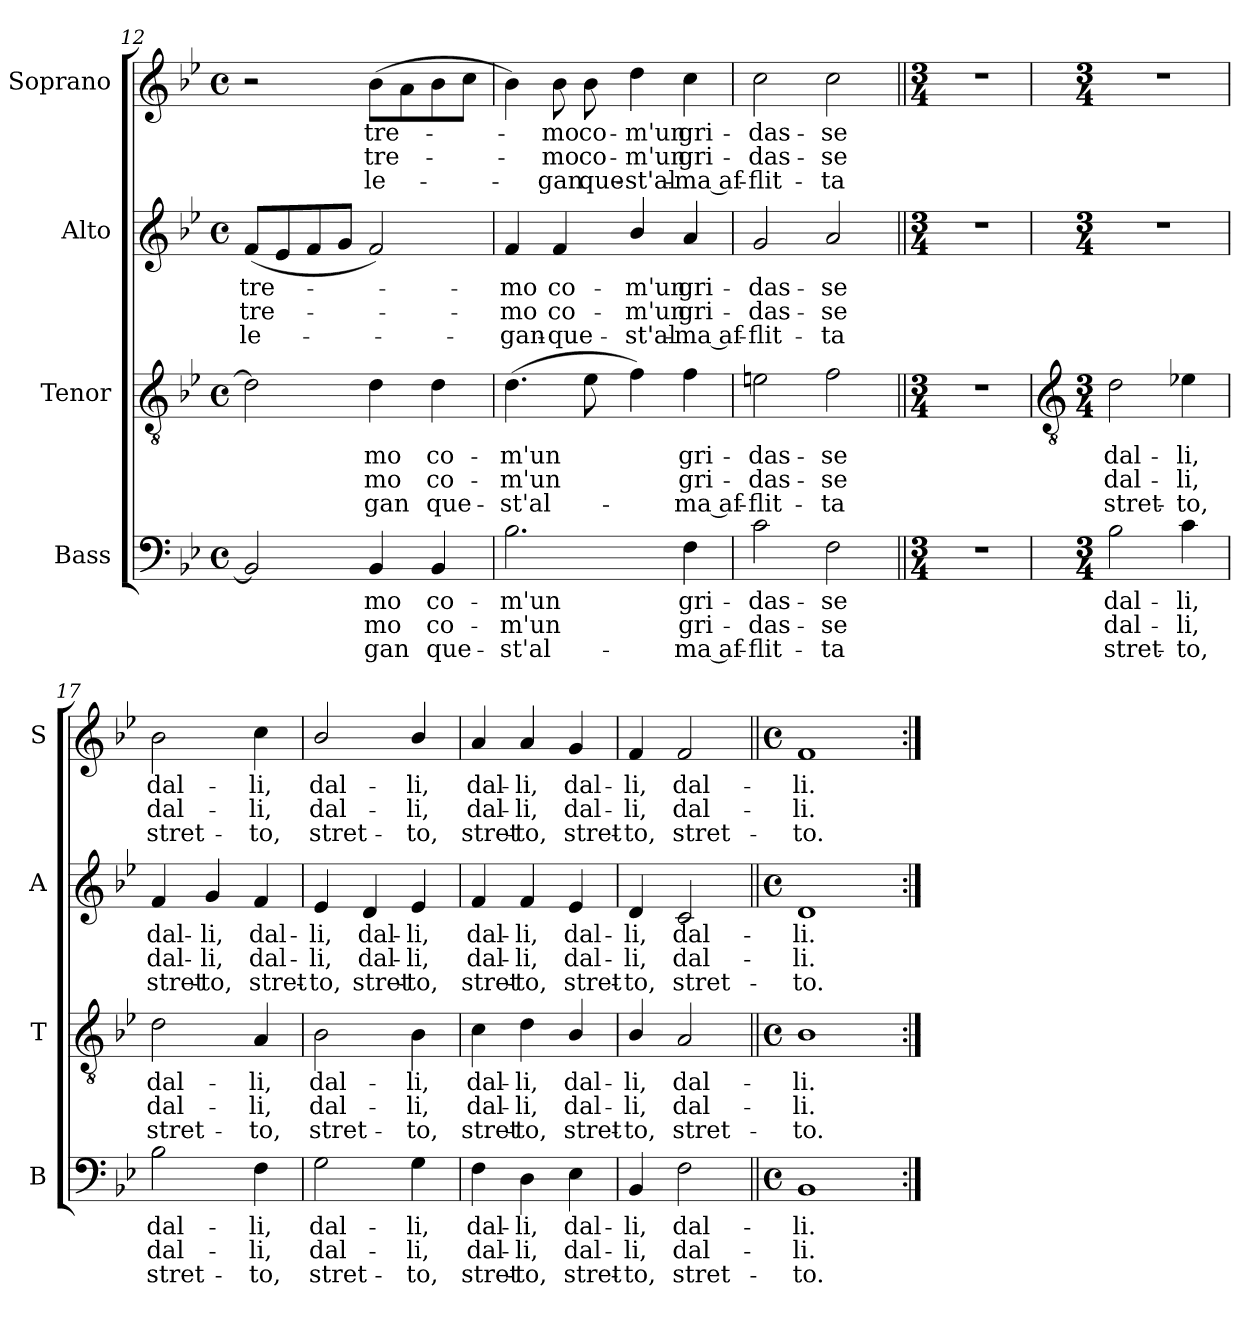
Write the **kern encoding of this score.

**kern	**text	**text	**text	**kern	**text	**text	**text	**kern	**text	**text	**text	**kern	**text	**text	**text
*part4	*part4	*part4	*part4	*part3	*part3	*part3	*part3	*part2	*part2	*part2	*part2	*part1	*part1	*part1	*part1
*staff4	*staff4	*staff4	*staff4	*staff3	*staff3	*staff3	*staff3	*staff2	*staff2	*staff2	*staff2	*staff1	*staff1	*staff1	*staff1
*I"Bass	*	*	*	*I"Tenor	*	*	*	*I"Alto	*	*	*	*I"Soprano	*	*	*
*I'B	*	*	*	*I'T	*	*	*	*I'A	*	*	*	*I'S	*	*	*
*clefF4	*	*	*	*clefGv2	*	*	*	*clefG2	*	*	*	*clefG2	*	*	*
*k[b-e-]	*	*	*	*k[b-e-]	*	*	*	*k[b-e-]	*	*	*	*k[b-e-]	*	*	*
*B-:	*	*	*	*B-:	*	*	*	*B-:	*	*	*	*B-:	*	*	*
*M4/4	*	*	*	*M4/4	*	*	*	*M4/4	*	*	*	*M4/4	*	*	*
*met(c)	*	*	*	*met(c)	*	*	*	*met(c)	*	*	*	*met(c)	*	*	*
=12	=12	=12	=12	=12	=12	=12	=12	=12	=12	=12	=12	=12	=12	=12	=12
!	!	!	!	!	!	!	!	!	!LO:LY:b	!LO:LY:b	!LO:LY:b	!	!	!	!
2BB-]	.	.	.	2d]	.	.	.	(<8fL	tre-	tre-	le-	2r	.	.	.
.	.	.	.	.	.	.	.	8e-	.	.	.	.	.	.	.
.	.	.	.	.	.	.	.	8f	.	.	.	.	.	.	.
.	.	.	.	.	.	.	.	8gJ	.	.	.	.	.	.	.
!	!LO:LY:b	!LO:LY:b	!LO:LY:b	!	!LO:LY:b	!LO:LY:b	!LO:LY:b	!	!	!	!	!	!LO:LY:b	!LO:LY:b	!LO:LY:b
4BB-	mo	mo	gan	4d	mo	mo	gan	2f)	.	.	.	(>8b-L	tre-	tre-	le-
.	.	.	.	.	.	.	.	.	.	.	.	8a	.	.	.
!	!LO:LY:b	!LO:LY:b	!LO:LY:b	!	!LO:LY:b	!LO:LY:b	!LO:LY:b	!	!	!	!	!	!	!	!
4BB-	co-	-co-	-que-	4d	co-	-co-	-que-	.	.	.	.	8b-	.	.	.
.	.	.	.	.	.	.	.	.	.	.	.	8ccJ	.	.	.
=13	=13	=13	=13	=13	=13	=13	=13	=13	=13	=13	=13	=13	=13	=13	=13
!	!LO:LY:b	!LO:LY:b	!LO:LY:b	!	!LO:LY:b	!LO:LY:b	!LO:LY:b	!	!LO:LY:b	!LO:LY:b	!LO:LY:b	!	!	!	!
2.B-	-m'un	m'un	st'al-	(>4.d	-m'un	m'un	st'al-	4f	mo	mo	gan-	4b-)	.	.	.
!	!	!	!	!	!	!	!	!	!LO:LY:b	!LO:LY:b	!LO:LY:b	!	!LO:LY:b	!LO:LY:b	!LO:LY:b
.	.	.	.	.	.	.	.	4f	-co-	-co-	-que-	8b-	mo	mo	gan
!	!	!	!	!	!	!	!	!	!	!	!	!	!LO:LY:b	!LO:LY:b	!LO:LY:b
.	.	.	.	8e-	.	.	.	.	.	.	.	8b-	co-	-co-	-que-
!	!	!	!	!	!	!	!	!	!LO:LY:b	!LO:LY:b	!LO:LY:b	!	!LO:LY:b	!LO:LY:b	!LO:LY:b
.	.	.	.	4f)	.	.	.	4b-/	-m'un	m'un	st'al-	4dd	-m'un	m'un	st'al-
!	!LO:LY:b	!LO:LY:b	!LO:LY:b	!	!LO:LY:b	!LO:LY:b	!LO:LY:b	!	!LO:LY:b	!LO:LY:b	!LO:LY:b	!	!LO:LY:b	!LO:LY:b	!LO:LY:b
4F	-gri-	-gri-	-ma af-	4f	gri-	-gri-	-ma af-	4a	-gri-	-gri-	-ma af-	4cc	-gri-	-gri-	-ma af-
=14	=14	=14	=14	=14	=14	=14	=14	=14	=14	=14	=14	=14	=14	=14	=14
!	!LO:LY:b	!LO:LY:b	!LO:LY:b	!	!LO:LY:b	!LO:LY:b	!LO:LY:b	!	!LO:LY:b	!LO:LY:b	!LO:LY:b	!	!LO:LY:b	!LO:LY:b	!LO:LY:b
2c	-das-	-das-	-flit-	2en	-das-	-das-	-flit-	2g	-das-	-das-	-flit-	2cc	-das-	-das-	-flit-
!	!LO:LY:b	!LO:LY:b	!LO:LY:b	!	!LO:LY:b	!LO:LY:b	!LO:LY:b	!	!LO:LY:b	!LO:LY:b	!LO:LY:b	!	!LO:LY:b	!LO:LY:b	!LO:LY:b
2F	-se	se	ta	2f	-se	se	ta	2a	-se	se	ta	2cc	-se	se	ta
=15||	=15||	=15||	=15||	=15||	=15||	=15||	=15||	=15||	=15||	=15||	=15||	=15||	=15||	=15||	=15||
*M3/4	*	*	*	*M3/4	*	*	*	*M3/4	*	*	*	*M3/4	*	*	*
2.r	.	.	.	2.r	.	.	.	2.r	.	.	.	2.r	.	.	.
!!LO:LB:g=z
=16	=16	=16	=16	=16	=16	=16	=16	=16	=16	=16	=16	=16	=16	=16	=16
*	*	*	*	*clefGv2	*	*	*	*	*	*	*	*	*	*	*
*M3/4	*	*	*	*M3/4	*	*	*	*M3/4	*	*	*	*M3/4	*	*	*
!	!LO:LY:b	!LO:LY:b	!LO:LY:b	!	!LO:LY:b	!LO:LY:b	!LO:LY:b	!LO:N:vis=1	!	!	!	!LO:N:vis=1	!	!	!
2B-	dal-	-dal-	-stret-	2d	dal-	-dal-	-stret-	2.r	.	.	.	2.r	.	.	.
!	!LO:LY:b	!LO:LY:b	!LO:LY:b	!	!LO:LY:b	!LO:LY:b	!LO:LY:b	!	!	!	!	!	!	!	!
4c	-li,	li,	to,	4e-X	-li,	li,	to,	.	.	.	.	.	.	.	.
=17	=17	=17	=17	=17	=17	=17	=17	=17	=17	=17	=17	=17	=17	=17	=17
!	!LO:LY:b	!LO:LY:b	!LO:LY:b	!	!LO:LY:b	!LO:LY:b	!LO:LY:b	!	!LO:LY:b	!LO:LY:b	!LO:LY:b	!	!LO:LY:b	!LO:LY:b	!LO:LY:b
2B-	dal-	-dal-	-stret-	2d	dal-	-dal-	-stret-	4f	dal-	-dal-	-stret-	2b-	dal-	-dal-	-stret-
!	!	!	!	!	!	!	!	!	!LO:LY:b	!LO:LY:b	!LO:LY:b	!	!	!	!
.	.	.	.	.	.	.	.	4g	-li,	li,	to,	.	.	.	.
!	!LO:LY:b	!LO:LY:b	!LO:LY:b	!	!LO:LY:b	!LO:LY:b	!LO:LY:b	!	!LO:LY:b	!LO:LY:b	!LO:LY:b	!	!LO:LY:b	!LO:LY:b	!LO:LY:b
4F	-li,	li,	to,	4A	-li,	li,	to,	4f	dal-	-dal-	-stret-	4cc	-li,	li,	to,
=18	=18	=18	=18	=18	=18	=18	=18	=18	=18	=18	=18	=18	=18	=18	=18
!	!LO:LY:b	!LO:LY:b	!LO:LY:b	!	!LO:LY:b	!LO:LY:b	!LO:LY:b	!	!LO:LY:b	!LO:LY:b	!LO:LY:b	!	!LO:LY:b	!LO:LY:b	!LO:LY:b
2G	dal-	-dal-	-stret-	2B-	dal-	-dal-	-stret-	4e-	-li,	li,	to,	2b-/	dal-	-dal-	-stret-
!	!	!	!	!	!	!	!	!	!LO:LY:b	!LO:LY:b	!LO:LY:b	!	!	!	!
.	.	.	.	.	.	.	.	4d	dal-	-dal-	-stret-	.	.	.	.
!	!LO:LY:b	!LO:LY:b	!LO:LY:b	!	!LO:LY:b	!LO:LY:b	!LO:LY:b	!	!LO:LY:b	!LO:LY:b	!LO:LY:b	!	!LO:LY:b	!LO:LY:b	!LO:LY:b
4G	-li,	li,	to,	4B-	-li,	li,	to,	4e-	-li,	li,	to,	4b-/	-li,	li,	to,
=19	=19	=19	=19	=19	=19	=19	=19	=19	=19	=19	=19	=19	=19	=19	=19
!	!LO:LY:b	!LO:LY:b	!LO:LY:b	!	!LO:LY:b	!LO:LY:b	!LO:LY:b	!	!LO:LY:b	!LO:LY:b	!LO:LY:b	!	!LO:LY:b	!LO:LY:b	!LO:LY:b
4F	dal-	-dal-	-stret-	4c	dal-	-dal-	-stret-	4f	dal-	-dal-	-stret-	4a	dal-	-dal-	-stret-
!	!LO:LY:b	!LO:LY:b	!LO:LY:b	!	!LO:LY:b	!LO:LY:b	!LO:LY:b	!	!LO:LY:b	!LO:LY:b	!LO:LY:b	!	!LO:LY:b	!LO:LY:b	!LO:LY:b
4D	-li,	li,	to,	4d	-li,	li,	to,	4f	-li,	li,	to,	4a	-li,	li,	to,
!	!LO:LY:b	!LO:LY:b	!LO:LY:b	!	!LO:LY:b	!LO:LY:b	!LO:LY:b	!	!LO:LY:b	!LO:LY:b	!LO:LY:b	!	!LO:LY:b	!LO:LY:b	!LO:LY:b
4E-	dal-	-dal-	-stret-	4B-/	dal-	-dal-	-stret-	4e-	dal-	-dal-	-stret-	4g	dal-	-dal-	-stret-
=20	=20	=20	=20	=20	=20	=20	=20	=20	=20	=20	=20	=20	=20	=20	=20
!	!LO:LY:b	!LO:LY:b	!LO:LY:b	!	!LO:LY:b	!LO:LY:b	!LO:LY:b	!	!LO:LY:b	!LO:LY:b	!LO:LY:b	!	!LO:LY:b	!LO:LY:b	!LO:LY:b
4BB-	-li,	li,	to,	4B-/	-li,	li,	to,	4d	-li,	li,	to,	4f	-li,	li,	to,
!	!LO:LY:b	!LO:LY:b	!LO:LY:b	!	!LO:LY:b	!LO:LY:b	!LO:LY:b	!	!LO:LY:b	!LO:LY:b	!LO:LY:b	!	!LO:LY:b	!LO:LY:b	!LO:LY:b
2F	dal-	-dal-	-stret-	2A	dal-	-dal-	-stret-	2c	dal-	-dal-	-stret-	2f	dal-	-dal-	-stret-
=21||	=21||	=21||	=21||	=21||	=21||	=21||	=21||	=21||	=21||	=21||	=21||	=21||	=21||	=21||	=21||
*M4/4	*	*	*	*M4/4	*	*	*	*M4/4	*	*	*	*M4/4	*	*	*
*met(c)	*	*	*	*met(c)	*	*	*	*met(c)	*	*	*	*met(c)	*	*	*
!	!LO:LY:b	!LO:LY:b	!LO:LY:b	!	!LO:LY:b	!LO:LY:b	!LO:LY:b	!	!LO:LY:b	!LO:LY:b	!LO:LY:b	!	!LO:LY:b	!LO:LY:b	!LO:LY:b
1BB-	-li.	li.	to.	1B-	-li.	li.	to.	1d	-li.	li.	to.	1f	-li.	li.	to.
=:|!	=:|!	=:|!	=:|!	=:|!	=:|!	=:|!	=:|!	=:|!	=:|!	=:|!	=:|!	=:|!	=:|!	=:|!	=:|!
*-	*-	*-	*-	*-	*-	*-	*-	*-	*-	*-	*-	*-	*-	*-	*-
